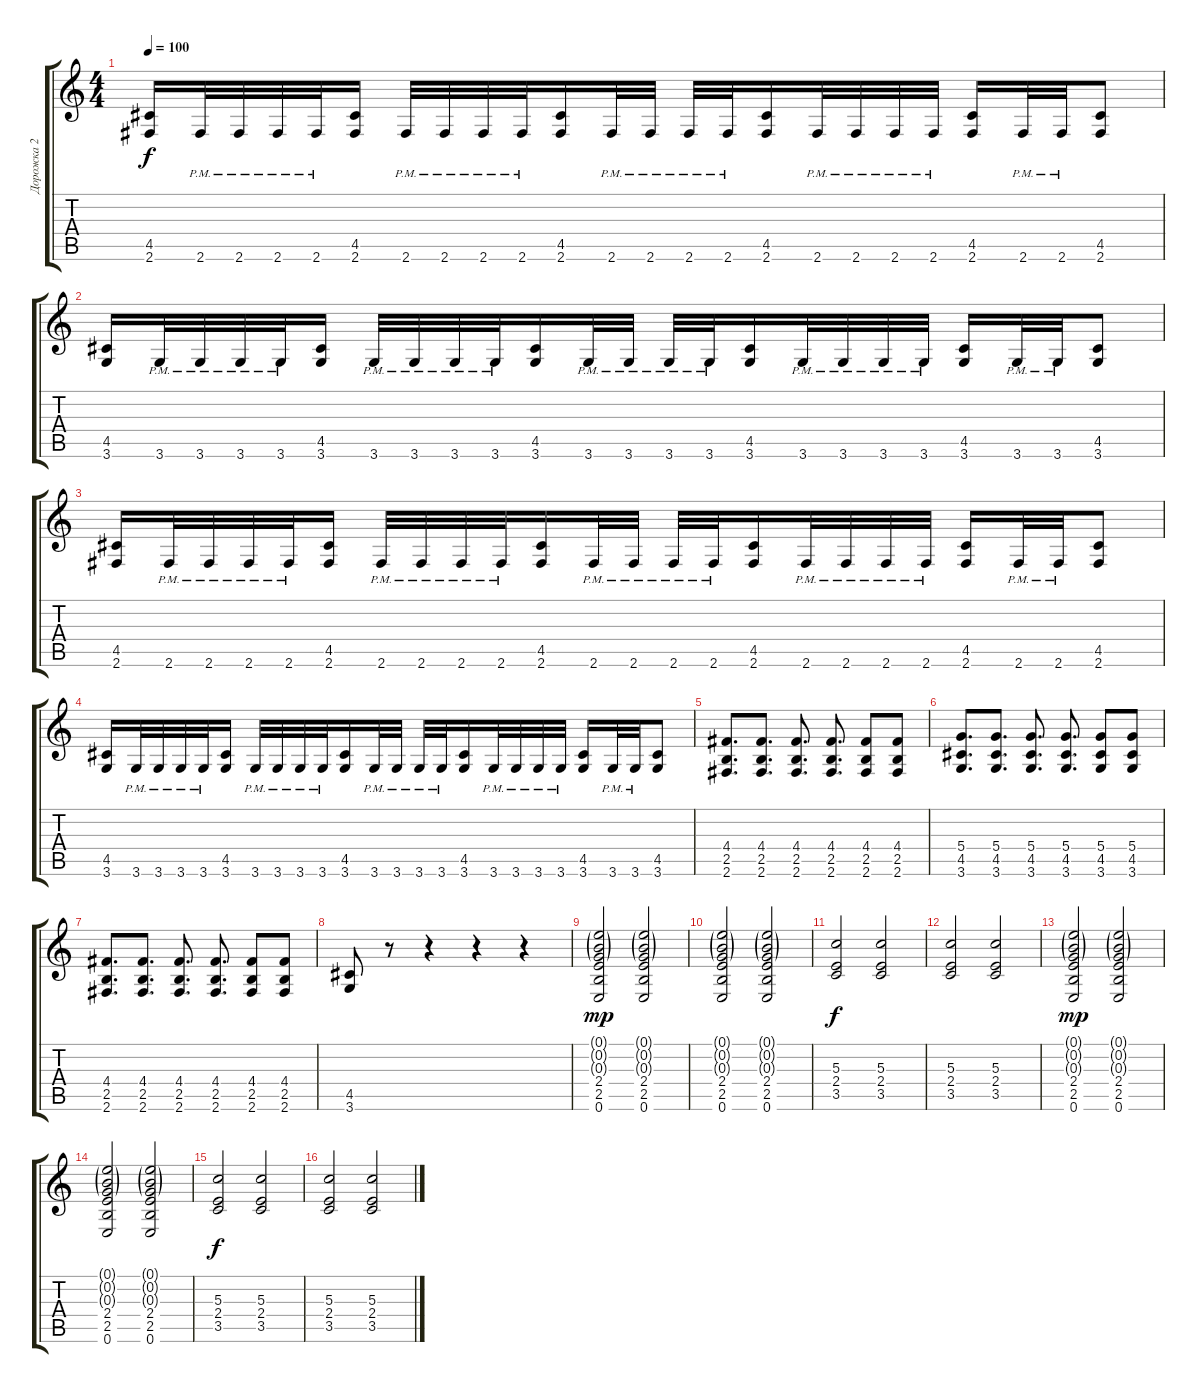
\track ("Дорожка 2" "Дорожка 2") {instrument distortionguitar}
\staff {score tabs}
\tuning (E4 B3 G3 D3 A2 E2) {hide}
\ts (4 4)
\tempo 100
\clef g2
\ks c
(4.5 2.6).16{dy f} 2.6{pm}.32 2.6{pm}.32 2.6{pm}.32 2.6{pm}.32 (4.5 2.6).16 2.6{pm}.32 2.6{pm}.32 2.6{pm}.32 2.6{pm}.32 (4.5 2.6).16 2.6{pm}.32 2.6{pm}.32 2.6{pm}.32 2.6{pm}.32 (4.5 2.6).16 2.6{pm}.32 2.6{pm}.32 2.6{pm}.32 2.6{pm}.32 (4.5 2.6).16 2.6{pm}.32 2.6{pm}.32 (4.5 2.6).8 |
(4.5 3.6).16 3.6{pm}.32 3.6{pm}.32 3.6{pm}.32 3.6{pm}.32 (4.5 3.6).16 3.6{pm}.32 3.6{pm}.32 3.6{pm}.32 3.6{pm}.32 (4.5 3.6).16 3.6{pm}.32 3.6{pm}.32 3.6{pm}.32 3.6{pm}.32 (4.5 3.6).16 3.6{pm}.32 3.6{pm}.32 3.6{pm}.32 3.6{pm}.32 (4.5 3.6).16 3.6{pm}.32 3.6{pm}.32 (4.5 3.6).8 |
(4.5 2.6).16 2.6{pm}.32 2.6{pm}.32 2.6{pm}.32 2.6{pm}.32 (4.5 2.6).16 2.6{pm}.32 2.6{pm}.32 2.6{pm}.32 2.6{pm}.32 (4.5 2.6).16 2.6{pm}.32 2.6{pm}.32 2.6{pm}.32 2.6{pm}.32 (4.5 2.6).16 2.6{pm}.32 2.6{pm}.32 2.6{pm}.32 2.6{pm}.32 (4.5 2.6).16 2.6{pm}.32 2.6{pm}.32 (4.5 2.6).8 |
(4.5 3.6).16 3.6{pm}.32 3.6{pm}.32 3.6{pm}.32 3.6{pm}.32 (4.5 3.6).16 3.6{pm}.32 3.6{pm}.32 3.6{pm}.32 3.6{pm}.32 (4.5 3.6).16 3.6{pm}.32 3.6{pm}.32 3.6{pm}.32 3.6{pm}.32 (4.5 3.6).16 3.6{pm}.32 3.6{pm}.32 3.6{pm}.32 3.6{pm}.32 (4.5 3.6).16 3.6{pm}.32 3.6{pm}.32 (4.5 3.6).8 |
(4.4 2.5 2.6).8{d} (4.4 2.5 2.6).8{d} (4.4 2.5 2.6).8{d} (4.4 2.5 2.6).8{d} (4.4 2.5 2.6).8 (4.4 2.5 2.6).8 |
(5.4 4.5 3.6).8{d} (5.4 4.5 3.6).8{d} (5.4 4.5 3.6).8{d} (5.4 4.5 3.6).8{d} (5.4 4.5 3.6).8 (5.4 4.5 3.6).8 |
(4.4 2.5 2.6).8{d} (4.4 2.5 2.6).8{d} (4.4 2.5 2.6).8{d} (4.4 2.5 2.6).8{d} (4.4 2.5 2.6).8 (4.4 2.5 2.6).8 |
(4.5 3.6).8 r.8 r.4 r.4 r.4 |
(0.1{g} 0.2{g} 0.3{g} 2.4 2.5 0.6).2{dy mp} (0.1{g} 0.2{g} 0.3{g} 2.4 2.5 0.6).2 |
(0.1{g} 0.2{g} 0.3{g} 2.4 2.5 0.6).2 (0.1{g} 0.2{g} 0.3{g} 2.4 2.5 0.6).2 |
(5.3 2.4 3.5).2{dy f} (5.3 2.4 3.5).2 |
(5.3 2.4 3.5).2 (5.3 2.4 3.5).2 |
(0.1{g} 0.2{g} 0.3{g} 2.4 2.5 0.6).2{dy mp} (0.1{g} 0.2{g} 0.3{g} 2.4 2.5 0.6).2 |
(0.1{g} 0.2{g} 0.3{g} 2.4 2.5 0.6).2 (0.1{g} 0.2{g} 0.3{g} 2.4 2.5 0.6).2 |
(5.3 2.4 3.5).2{dy f} (5.3 2.4 3.5).2 |
(5.3 2.4 3.5).2 (5.3 2.4 3.5).2
